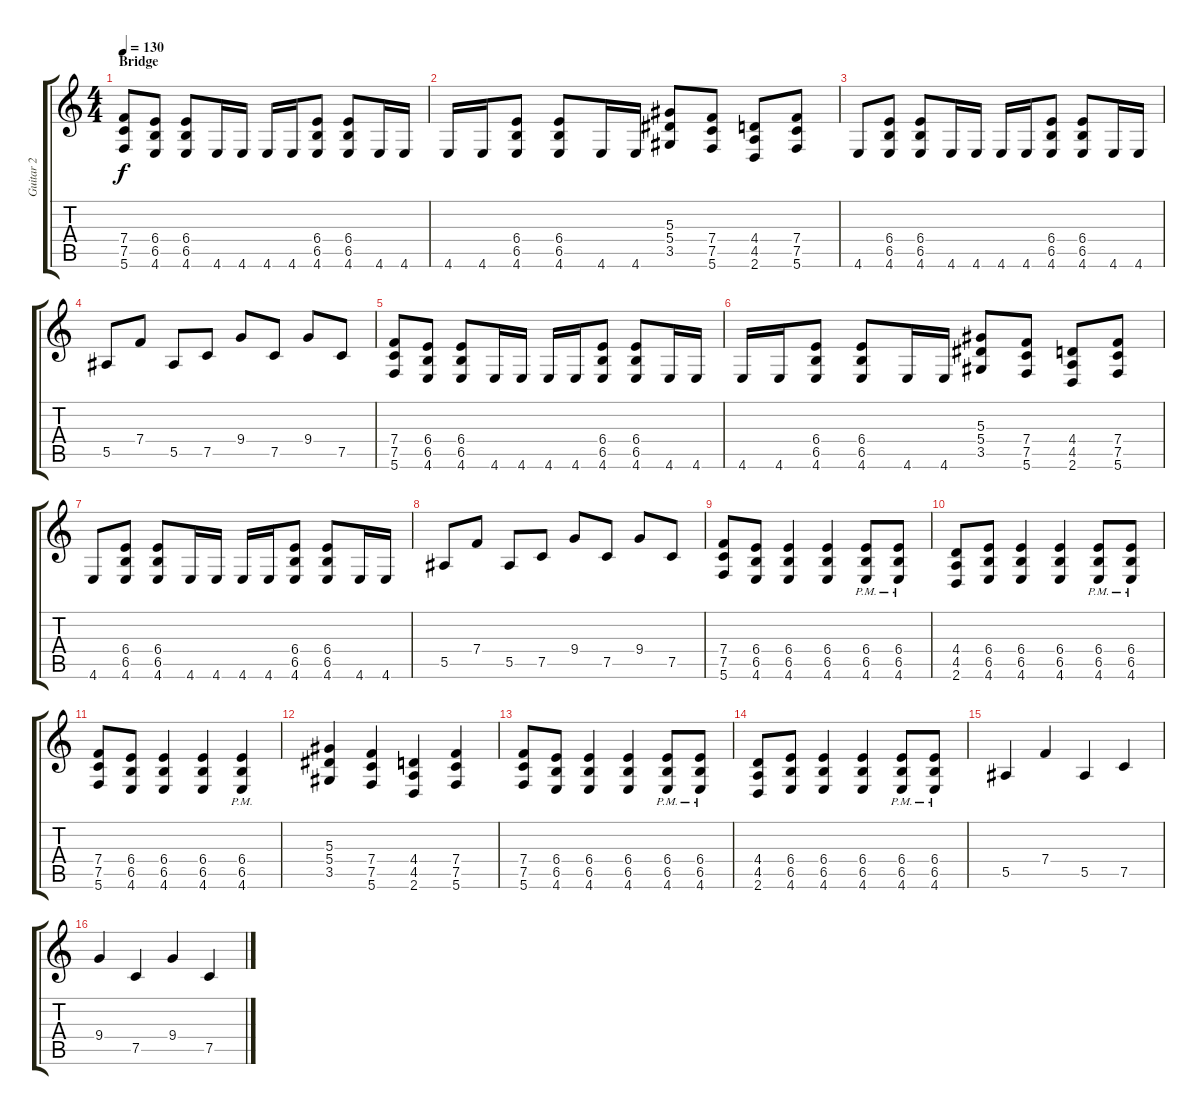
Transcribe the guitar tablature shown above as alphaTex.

\track ("Guitar 2" "Guitar 2") {instrument distortionguitar}
\staff {score tabs}
\tuning (C4 G3 Eb3 Bb2 F2 C2) {hide}
\ts (4 4)
\section ("" "Bridge")
\tempo 130
\clef g2
\ks c
(7.4 7.5 5.6).8{dy f} (6.4 6.5 4.6).8 (6.4 6.5 4.6).8 4.6.16 4.6.16 4.6.16 4.6.16 (6.4 6.5 4.6).8 (6.4 6.5 4.6).8 4.6.16 4.6.16 |
4.6.16 4.6.16 (6.4 6.5 4.6).8 (6.4 6.5 4.6).8 4.6.16 4.6.16 (5.3 5.4 3.5).8 (7.4 7.5 5.6).8 (4.4 4.5 2.6).8 (7.4 7.5 5.6).8 |
4.6.8 (6.4 6.5 4.6).8 (6.4 6.5 4.6).8 4.6.16 4.6.16 4.6.16 4.6.16 (6.4 6.5 4.6).8 (6.4 6.5 4.6).8 4.6.16 4.6.16 |
5.5.8 7.4.8 5.5.8 7.5.8 9.4.8 7.5.8 9.4.8 7.5.8 |
(7.4 7.5 5.6).8 (6.4 6.5 4.6).8 (6.4 6.5 4.6).8 4.6.16 4.6.16 4.6.16 4.6.16 (6.4 6.5 4.6).8 (6.4 6.5 4.6).8 4.6.16 4.6.16 |
4.6.16 4.6.16 (6.4 6.5 4.6).8 (6.4 6.5 4.6).8 4.6.16 4.6.16 (5.3 5.4 3.5).8 (7.4 7.5 5.6).8 (4.4 4.5 2.6).8 (7.4 7.5 5.6).8 |
4.6.8 (6.4 6.5 4.6).8 (6.4 6.5 4.6).8 4.6.16 4.6.16 4.6.16 4.6.16 (6.4 6.5 4.6).8 (6.4 6.5 4.6).8 4.6.16 4.6.16 |
5.5.8 7.4.8 5.5.8 7.5.8 9.4.8 7.5.8 9.4.8 7.5.8 |
(7.4 7.5 5.6).8 (6.4 6.5 4.6).8 (6.4 6.5 4.6).4 (6.4 6.5 4.6).4 (6.4 6.5 4.6{pm}).8 (6.4 6.5 4.6{pm}).8 |
(4.4 4.5 2.6).8 (6.4 6.5 4.6).8 (6.4 6.5 4.6).4 (6.4 6.5 4.6).4 (6.4 6.5 4.6{pm}).8 (6.4 6.5 4.6{pm}).8 |
(7.4 7.5 5.6).8 (6.4 6.5 4.6).8 (6.4 6.5 4.6).4 (6.4 6.5 4.6).4 (6.4 6.5 4.6{pm}).4 |
(5.3 5.4 3.5).4 (7.4 7.5 5.6).4 (4.4 4.5 2.6).4 (7.4 7.5 5.6).4 |
(7.4 7.5 5.6).8 (6.4 6.5 4.6).8 (6.4 6.5 4.6).4 (6.4 6.5 4.6).4 (6.4 6.5 4.6{pm}).8 (6.4 6.5 4.6{pm}).8 |
(4.4 4.5 2.6).8 (6.4 6.5 4.6).8 (6.4 6.5 4.6).4 (6.4 6.5 4.6).4 (6.4 6.5 4.6{pm}).8 (6.4 6.5 4.6{pm}).8 |
5.5.4 7.4.4 5.5.4 7.5.4 |
9.4.4 7.5.4 9.4.4 7.5.4
